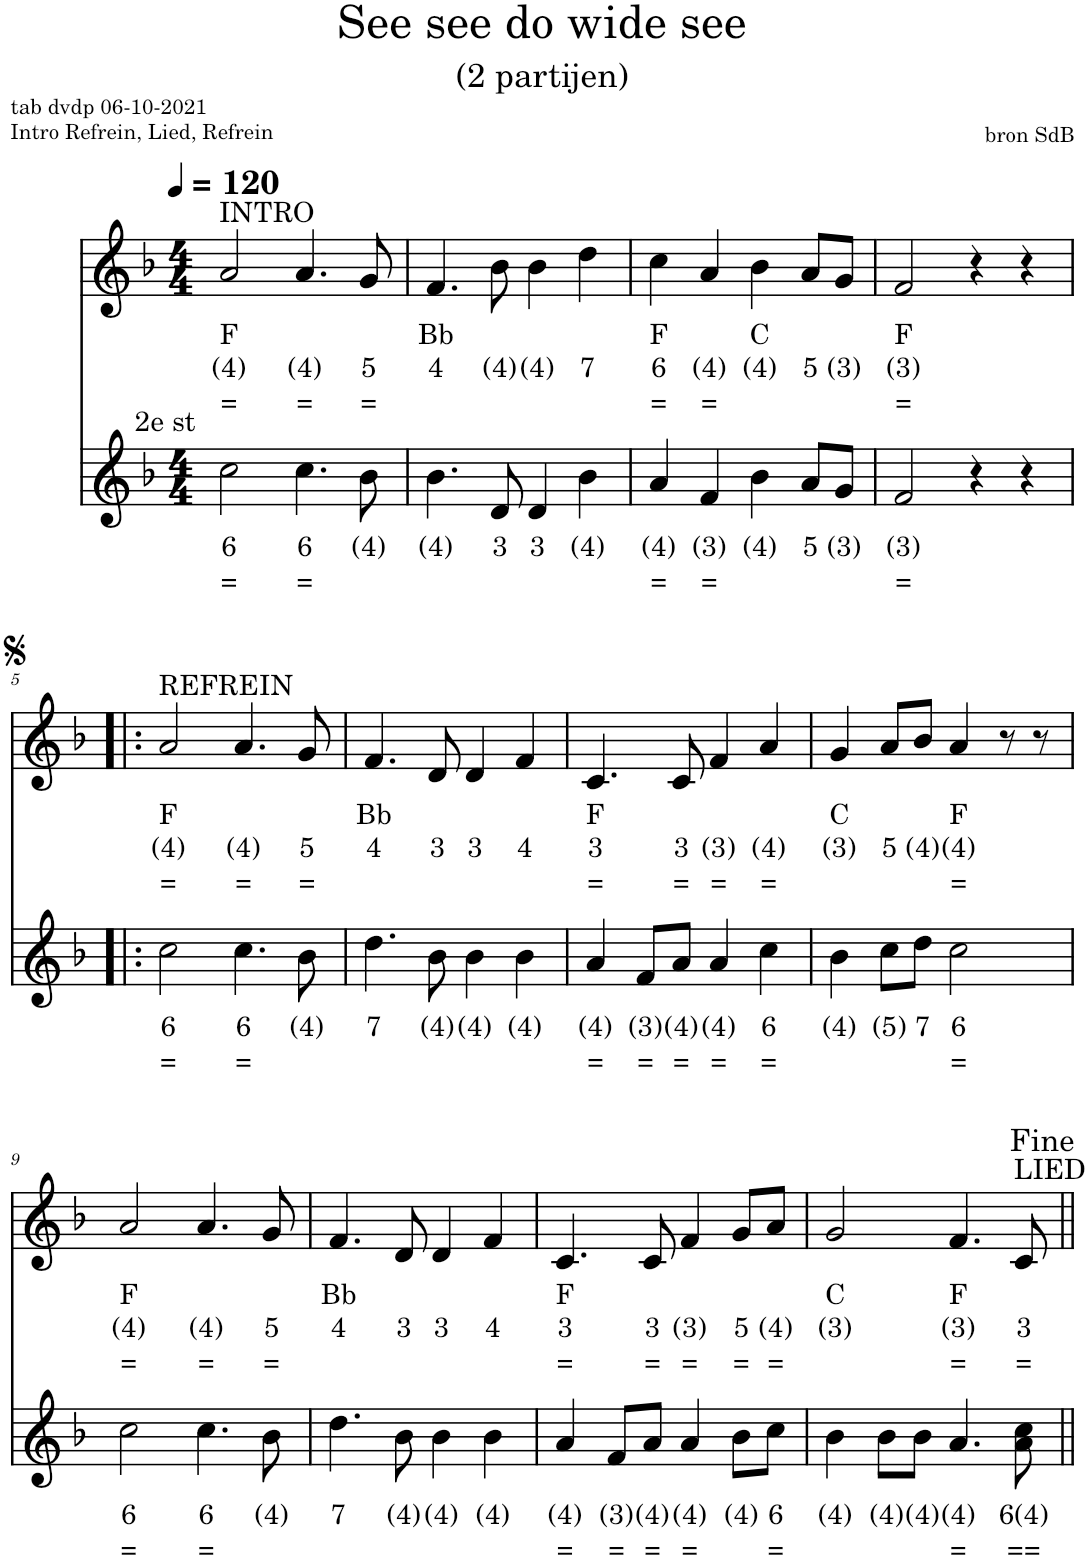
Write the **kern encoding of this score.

**kern	**text	**text	**kern	**text	**text	**text
*part2	*part2	*part2	*part1	*part1	*part1	*part1
*staff2	*staff2	*staff2	*staff1	*staff1	*staff1	*staff1
*I"Viool	*	*	*I"16 gaats chromatische mondharmonica in C, Acoustic Grand Piano	*	*	*
*	*	*	*I'Acc	*	*	*
*clefG2	*	*	*clefG2	*	*	*
*k[b-]	*	*	*k[b-]	*	*	*
*M4/4	*	*	*M4/4	*	*	*
*MM120	*	*	*MM120	*	*	*
=1	=1	=1	=1	=1	=1	=1
!	!	!	!LO:TX:a:t=INTRO	!	!	!
!LO:TX:a:t=2e st	!	!	!	!	!	!
!	!LO:LY:b	!LO:LY:b	!	!LO:LY:b	!LO:LY:b	!LO:LY:b
2cc\	6	=	2a/	F	(4)	=
!	!LO:LY:b	!LO:LY:b	!	!	!LO:LY:b	!LO:LY:b
4.cc\	6	=	4.a/	.	(4)	=
!	!LO:LY:b	!	!	!	!LO:LY:b	!LO:LY:b
8b-\	(4)	.	8g/	.	5	=
=2	=2	=2	=2	=2	=2	=2
!	!LO:LY:b	!	!	!LO:LY:b	!LO:LY:b	!
4.b-\	(4)	.	4.f/	Bb	4	.
!	!LO:LY:b	!	!	!	!LO:LY:b	!
8d/	3	.	8b-\	.	(4)	.
!	!LO:LY:b	!	!	!	!LO:LY:b	!
4d/	3	.	4b-\	.	(4)	.
!	!LO:LY:b	!	!	!	!LO:LY:b	!
4b-\	(4)	.	4dd\	.	7	.
=3	=3	=3	=3	=3	=3	=3
!	!LO:LY:b	!LO:LY:b	!	!LO:LY:b	!LO:LY:b	!LO:LY:b
4a/	(4)	=	4cc\	F	6	=
!	!LO:LY:b	!LO:LY:b	!	!	!LO:LY:b	!LO:LY:b
4f/	(3)	=	4a/	.	(4)	=
!	!LO:LY:b	!	!	!LO:LY:b	!LO:LY:b	!
4b-\	(4)	.	4b-\	C	(4)	.
!	!LO:LY:b	!	!	!	!LO:LY:b	!
8a/L	5	.	8a/L	.	5	.
!	!LO:LY:b	!	!	!	!LO:LY:b	!
8g/J	(3)	.	8g/J	.	(3)	.
=4	=4	=4	=4	=4	=4	=4
!	!LO:LY:b	!LO:LY:b	!	!LO:LY:b	!LO:LY:b	!LO:LY:b
2f/	(3)	=	2f/	F	(3)	=
4r	.	.	4r	.	.	.
4r	.	.	4r	.	.	.
!!LO:LB:g=z
=5!|:	=5!|:	=5!|:	=5!|:	=5!|:	=5!|:	=5!|:
!	!	!	!LO:TX:a:t=REFREIN	!	!	!
!	!LO:LY:b	!LO:LY:b	!	!LO:LY:b	!LO:LY:b	!LO:LY:b
2cc\	6	=	2a/	F	(4)	=
!	!LO:LY:b	!LO:LY:b	!	!	!LO:LY:b	!LO:LY:b
4.cc\	6	=	4.a/	.	(4)	=
!	!LO:LY:b	!	!	!	!LO:LY:b	!LO:LY:b
8b-\	(4)	.	8g/	.	5	=
=6	=6	=6	=6	=6	=6	=6
!	!LO:LY:b	!	!	!LO:LY:b	!LO:LY:b	!
4.dd\	7	.	4.f/	Bb	4	.
!	!LO:LY:b	!	!	!	!LO:LY:b	!
8b-\	(4)	.	8d/	.	3	.
!	!LO:LY:b	!	!	!	!LO:LY:b	!
4b-\	(4)	.	4d/	.	3	.
!	!LO:LY:b	!	!	!	!LO:LY:b	!
4b-\	(4)	.	4f/	.	4	.
=7	=7	=7	=7	=7	=7	=7
!	!LO:LY:b	!LO:LY:b	!	!LO:LY:b	!LO:LY:b	!LO:LY:b
4a/	(4)	=	4.c/	F	3	=
!	!LO:LY:b	!LO:LY:b	!	!	!	!
8f/L	(3)	=	.	.	.	.
!	!LO:LY:b	!LO:LY:b	!	!	!LO:LY:b	!LO:LY:b
8a/J	(4)	=	8c/	.	3	=
!	!LO:LY:b	!LO:LY:b	!	!	!LO:LY:b	!LO:LY:b
4a/	(4)	=	4f/	.	(3)	=
!	!LO:LY:b	!LO:LY:b	!	!	!LO:LY:b	!LO:LY:b
4cc\	6	=	4a/	.	(4)	=
=8	=8	=8	=8	=8	=8	=8
!	!LO:LY:b	!	!	!LO:LY:b	!LO:LY:b	!
4b-\	(4)	.	4g/	C	(3)	.
!	!LO:LY:b	!	!	!	!LO:LY:b	!
8cc\L	(5)	.	8a/L	.	5	.
!	!LO:LY:b	!	!	!	!LO:LY:b	!
8dd\J	7	.	8b-/J	.	(4)	.
!	!LO:LY:b	!LO:LY:b	!	!LO:LY:b	!LO:LY:b	!LO:LY:b
2cc\	6	=	4a/	F	(4)	=
.	.	.	8r	.	.	.
.	.	.	8r	.	.	.
!!LO:LB:g=z
=9	=9	=9	=9	=9	=9	=9
!	!LO:LY:b	!LO:LY:b	!	!LO:LY:b	!LO:LY:b	!LO:LY:b
2cc\	6	=	2a/	F	(4)	=
!	!LO:LY:b	!LO:LY:b	!	!	!LO:LY:b	!LO:LY:b
4.cc\	6	=	4.a/	.	(4)	=
!	!LO:LY:b	!	!	!	!LO:LY:b	!LO:LY:b
8b-\	(4)	.	8g/	.	5	=
=10	=10	=10	=10	=10	=10	=10
!	!LO:LY:b	!	!	!LO:LY:b	!LO:LY:b	!
4.dd\	7	.	4.f/	Bb	4	.
!	!LO:LY:b	!	!	!	!LO:LY:b	!
8b-\	(4)	.	8d/	.	3	.
!	!LO:LY:b	!	!	!	!LO:LY:b	!
4b-\	(4)	.	4d/	.	3	.
!	!LO:LY:b	!	!	!	!LO:LY:b	!
4b-\	(4)	.	4f/	.	4	.
=11	=11	=11	=11	=11	=11	=11
!	!LO:LY:b	!LO:LY:b	!	!LO:LY:b	!LO:LY:b	!LO:LY:b
4a/	(4)	=	4.c/	F	3	=
!	!LO:LY:b	!LO:LY:b	!	!	!	!
8f/L	(3)	=	.	.	.	.
!	!LO:LY:b	!LO:LY:b	!	!	!LO:LY:b	!LO:LY:b
8a/J	(4)	=	8c/	.	3	=
!	!LO:LY:b	!LO:LY:b	!	!	!LO:LY:b	!LO:LY:b
4a/	(4)	=	4f/	.	(3)	=
!	!LO:LY:b	!	!	!	!LO:LY:b	!LO:LY:b
8b-\L	(4)	.	8g/L	.	5	=
!	!LO:LY:b	!LO:LY:b	!	!	!LO:LY:b	!LO:LY:b
8cc\J	6	=	8a/J	.	(4)	=
=12	=12	=12	=12	=12	=12	=12
!	!LO:LY:b	!	!	!LO:LY:b	!LO:LY:b	!
4b-\	(4)	.	2g/	C	(3)	.
!	!LO:LY:b	!	!	!	!	!
8b-\L	(4)	.	.	.	.	.
!	!LO:LY:b	!	!	!	!	!
8b-\J	(4)	.	.	.	.	.
!	!LO:LY:b	!LO:LY:b	!	!LO:LY:b	!LO:LY:b	!LO:LY:b
4.a/	(4)	=	4.f/	F	(3)	=
!	!	!	!LO:TX:a:t=LIED	!	!	!
!	!LO:LY:b	!LO:LY:b	!	!	!LO:LY:b	!LO:LY:b
8a\ 8cc\	6(4)	==	8c/	.	3	=
=||	=||	=||	=||	=||	=||	=||
*-	*-	*-	*-	*-	*-	*-
